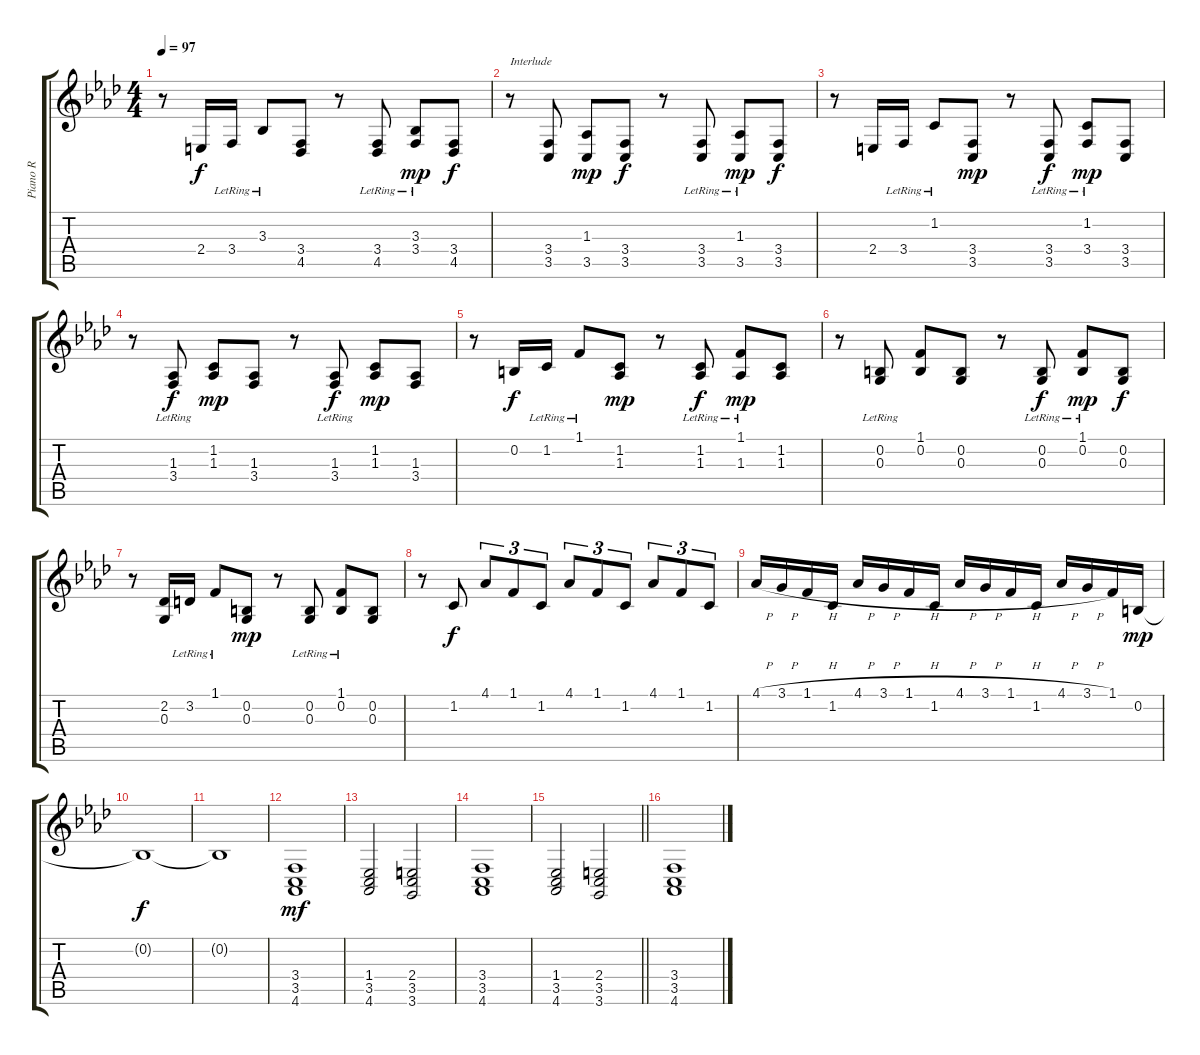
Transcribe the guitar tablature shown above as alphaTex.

\track ("Piano R" "Piano R") {instrument acousticgrandpiano}
\staff {score tabs}
\tuning (E4 B3 G3 D3 A2 E2) {hide}
\ts (4 4)
\tempo 97
\clef g2
\ks fminor
r.8{dy f} 2.4.16 3.4{lr}.16 3.3{lr}.8 (3.4 4.5).8 r.8 (3.4{lr} 4.5{lr}).8 (3.3{lr} 3.4).8{dy mp} (3.4 4.5).8{dy f} |
r.8{txt "Interlude"} (3.4 3.5).8 (1.3 3.5).8{dy mp} (3.4 3.5).8{dy f} r.8 (3.4 3.5{lr}).8 (1.3{lr} 3.5).8{dy mp} (3.4 3.5).8{dy f} |
r.8 2.4.16 3.4{lr}.16 1.2{lr}.8 (3.4 3.5).8{dy mp} r.8 (3.4 3.5{lr}).8{dy f} (1.2{lr} 3.4).8{dy mp} (3.4 3.5).8 |
r.8 (1.3{lr} 3.4).8{dy f} (1.2 1.3).8{dy mp} (1.3 3.4).8 r.8 (1.3{lr} 3.4).8{dy f} (1.2 1.3).8{dy mp} (1.3 3.4).8 |
r.8 0.2.16{dy f} 1.2{lr}.16 1.1{lr}.8 (1.2 1.3).8{dy mp} r.8 (1.2{lr} 1.3{lr}).8{dy f} (1.1{lr} 1.3).8{dy mp} (1.2 1.3).8 |
r.8 (0.2 0.3{lr}).8 (1.1 0.2).8 (0.2 0.3).8 r.8 (0.2{lr} 0.3{lr}).8{dy f} (1.1{lr} 0.2).8{dy mp} (0.2 0.3).8{dy f} |
r.8 (2.2 0.3).16 3.2{lr}.16 1.1{lr}.8 (0.2 0.3).8{dy mp} r.8 (0.2{lr} 0.3{lr}).8 (1.1{lr} 0.2).8 (0.2 0.3).8 |
r.8 1.2.8{dy f} 4.1.8{tu (3 2)} 1.1.8{tu (3 2)} 1.2.8{tu (3 2)} 4.1.8{tu (3 2)} 1.1.8{tu (3 2)} 1.2.8{tu (3 2)} 4.1.8{tu (3 2)} 1.1.8{tu (3 2)} 1.2.8{tu (3 2)} |
4.1{h}.16 3.1{h}.16 1.1{h}.16 1.2.16 4.1{h}.16 3.1{h}.16 1.1{h}.16 1.2.16 4.1{h}.16 3.1{h}.16 1.1{h}.16 1.2.16 4.1{h}.16 3.1{h}.16 1.1.16 0.2.16{dy mp} |
0.2{t}.1{dy f} |
0.2{t}.1 |
(3.4 3.5 4.6).1{dy mf} |
(1.4 3.5 4.6).2 (2.4 3.5 3.6).2 |
(3.4 3.5 4.6).1 |
\barLineRight lightlight
(1.4 3.5 4.6).2 (2.4 3.5 3.6).2 |
(3.4 3.5 4.6).1
